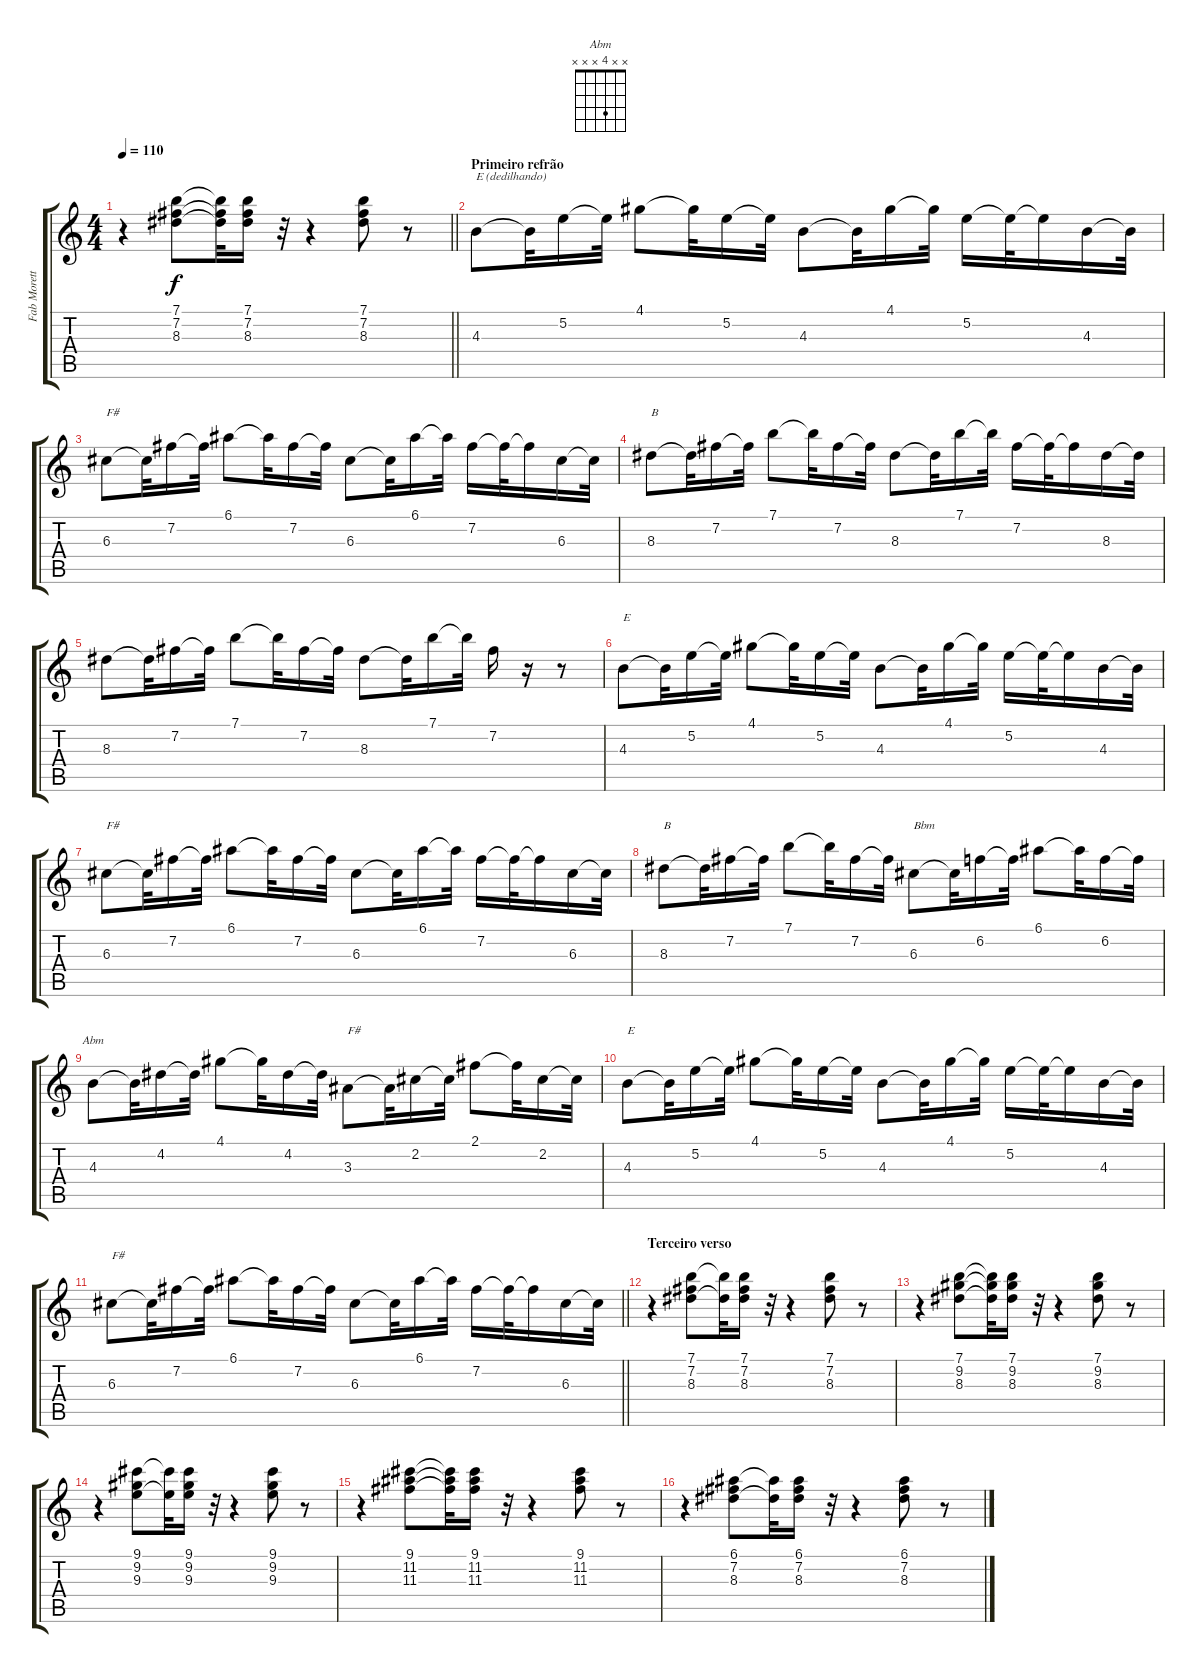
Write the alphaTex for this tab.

\track ("Fab Moretti" "Fab Morett") {instrument acousticguitarsteel}
\staff {score tabs}
\tuning (E4 B3 G3 D3 A2 E2) {hide}
\chord ("Abm" x x 4 x x x)
\ts (4 4)
\tempo 110
\clef g2
\barLineRight lightlight
\ks c
r.4{dy f} (7.1 7.2 8.3).8 (7.1{t} 7.2{t} 8.3{t}).32 (7.1 7.2 8.3).16 r.32 r.4 (7.1 7.2 8.3).8 r.8 |
\section ("" "Primeiro refrão")
4.3.8{txt "E (dedilhando)"} 4.3{t}.32 5.2.16 5.2{t}.32 4.1.8 4.1{t}.32 5.2.16 5.2{t}.32 4.3.8 4.3{t}.32 4.1.16 4.1{t}.32 5.2.16 5.2{t}.32 5.2{t}.16 4.3.16 4.3{t}.32 |
6.3.8{txt "F#"} 6.3{t}.32 7.2.16 7.2{t}.32 6.1.8 6.1{t}.32 7.2.16 7.2{t}.32 6.3.8 6.3{t}.32 6.1.16 6.1{t}.32 7.2.16 7.2{t}.32 7.2{t}.16 6.3.16 6.3{t}.32 |
8.3.8{txt "B"} 8.3{t}.32 7.2.16 7.2{t}.32 7.1.8 7.1{t}.32 7.2.16 7.2{t}.32 8.3.8 8.3{t}.32 7.1.16 7.1{t}.32 7.2.16 7.2{t}.32 7.2{t}.16 8.3.16 8.3{t}.32 |
8.3.8 8.3{t}.32 7.2.16 7.2{t}.32 7.1.8 7.1{t}.32 7.2.16 7.2{t}.32 8.3.8 8.3{t}.32 7.1.16 7.1{t}.32 7.2.16 r.16 r.8 |
4.3.8{txt "E"} 4.3{t}.32 5.2.16 5.2{t}.32 4.1.8 4.1{t}.32 5.2.16 5.2{t}.32 4.3.8 4.3{t}.32 4.1.16 4.1{t}.32 5.2.16 5.2{t}.32 5.2{t}.16 4.3.16 4.3{t}.32 |
6.3.8{txt "F#"} 6.3{t}.32 7.2.16 7.2{t}.32 6.1.8 6.1{t}.32 7.2.16 7.2{t}.32 6.3.8 6.3{t}.32 6.1.16 6.1{t}.32 7.2.16 7.2{t}.32 7.2{t}.16 6.3.16 6.3{t}.32 |
8.3.8{txt "B"} 8.3{t}.32 7.2.16 7.2{t}.32 7.1.8 7.1{t}.32 7.2.16 7.2{t}.32 6.3.8{txt "Bbm"} 6.3{t}.32 6.2.16 6.2{t}.32 6.1.8 6.1{t}.32 6.2.16 6.2{t}.32 |
4.3.8{ch "Abm"} 4.3{t}.32 4.2.16 4.2{t}.32 4.1.8 4.1{t}.32 4.2.16 4.2{t}.32 3.3.8{txt "F#"} 3.3{t}.32 2.2.16 2.2{t}.32 2.1.8 2.1{t}.32 2.2.16 2.2{t}.32 |
4.3.8{txt "E"} 4.3{t}.32 5.2.16 5.2{t}.32 4.1.8 4.1{t}.32 5.2.16 5.2{t}.32 4.3.8 4.3{t}.32 4.1.16 4.1{t}.32 5.2.16 5.2{t}.32 5.2{t}.16 4.3.16 4.3{t}.32 |
\barLineRight lightlight
6.3.8{txt "F#"} 6.3{t}.32 7.2.16 7.2{t}.32 6.1.8 6.1{t}.32 7.2.16 7.2{t}.32 6.3.8 6.3{t}.32 6.1.16 6.1{t}.32 7.2.16 7.2{t}.32 7.2{t}.16 6.3.16 6.3{t}.32 |
\section ("" "Terceiro verso")
r.4 (7.1 7.2 8.3).8 (7.1{t} 8.3{t}).32 (7.1 7.2 8.3).16 r.32 r.4 (7.1 7.2 8.3).8 r.8 |
r.4 (7.1 9.2 8.3).8 (7.1{t} 9.2{t} 8.3{t}).32 (7.1 9.2 8.3).16 r.32 r.4 (7.1 9.2 8.3).8 r.8 |
r.4 (9.1 9.2 9.3).8 (9.1{t} 9.3{t}).32 (9.1 9.2 9.3).16 r.32 r.4 (9.1 9.2 9.3).8 r.8 |
r.4 (9.1 11.2 11.3).8 (9.1{t} 11.2{t} 11.3{t}).32 (9.1 11.2 11.3).16 r.32 r.4 (9.1 11.2 11.3).8 r.8 |
r.4 (6.1 7.2 8.3).8 (6.1{t} 8.3{t}).32 (6.1 7.2 8.3).16 r.32 r.4 (6.1 7.2 8.3).8 r.8
